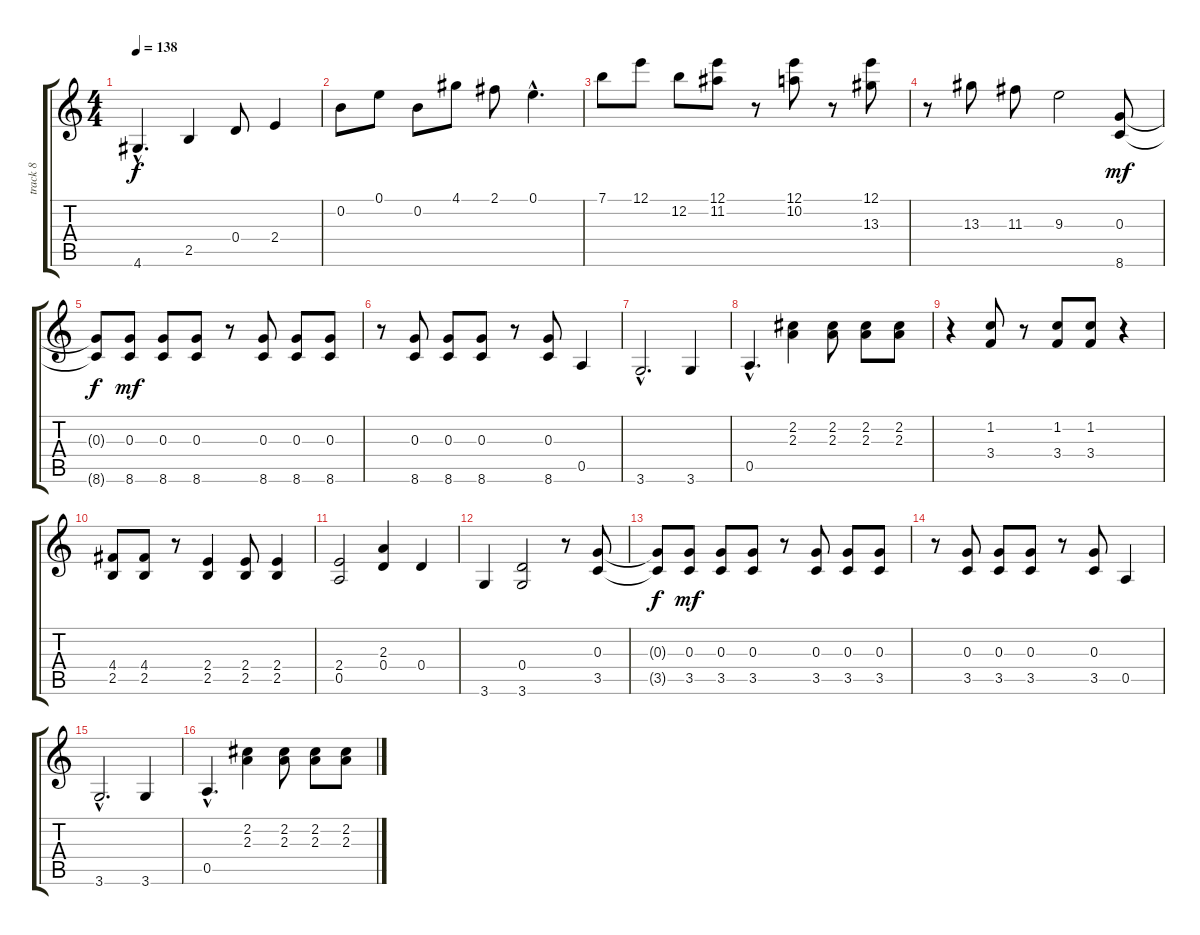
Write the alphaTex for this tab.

\track ("track 8 " "track 8 ") {instrument overdrivenguitar}
\staff {score tabs}
\tuning (E4 B3 G3 D3 A2 E2) {hide}
\ts (4 4)
\tempo 138
\clef g2
\ks c
4.6{hac}.4{d dy f} 2.5.4 0.4.8 2.4.4 |
0.2.8 0.1.8 0.2.8 4.1.8 2.1.8 0.1{hac}.4{d} |
7.1.8 12.1.8 12.2.8 (12.1 11.2).8 r.8 (12.1 10.2).8 r.8 (12.1 13.3).8 |
r.8 13.3.8 11.3.8 9.3.2 (0.3 8.6).8{dy mf} |
(0.3{t} 8.6{t}).8{dy f} (0.3 8.6).8{dy mf} (0.3 8.6).8 (0.3 8.6).8 r.8 (0.3 8.6).8 (0.3 8.6).8 (0.3 8.6).8 |
r.8 (0.3 8.6).8 (0.3 8.6).8 (0.3 8.6).8 r.8 (0.3 8.6).8 0.5.4 |
3.6{hac}.2{d} 3.6.4 |
0.5{hac}.4{d} (2.2 2.3).4 (2.2 2.3).8 (2.2 2.3).8 (2.2 2.3).8 |
r.4 (1.2 3.4).8 r.8 (1.2 3.4).8 (1.2 3.4).8 r.4 |
(4.4 2.5).8 (4.4 2.5).8 r.8 (2.4 2.5).4 (2.4 2.5).8 (2.4 2.5).4 |
(2.4 0.5).2 (2.3 0.4).4 0.4.4 |
3.6.4 (0.4 3.6).2 r.8 (0.3 3.5).8 |
(0.3{t} 3.5{t}).8{dy f} (0.3 3.5).8{dy mf} (0.3 3.5).8 (0.3 3.5).8 r.8 (0.3 3.5).8 (0.3 3.5).8 (0.3 3.5).8 |
r.8 (0.3 3.5).8 (0.3 3.5).8 (0.3 3.5).8 r.8 (0.3 3.5).8 0.5.4 |
3.6{hac}.2{d} 3.6.4 |
0.5{hac}.4{d} (2.2 2.3).4 (2.2 2.3).8 (2.2 2.3).8 (2.2 2.3).8
